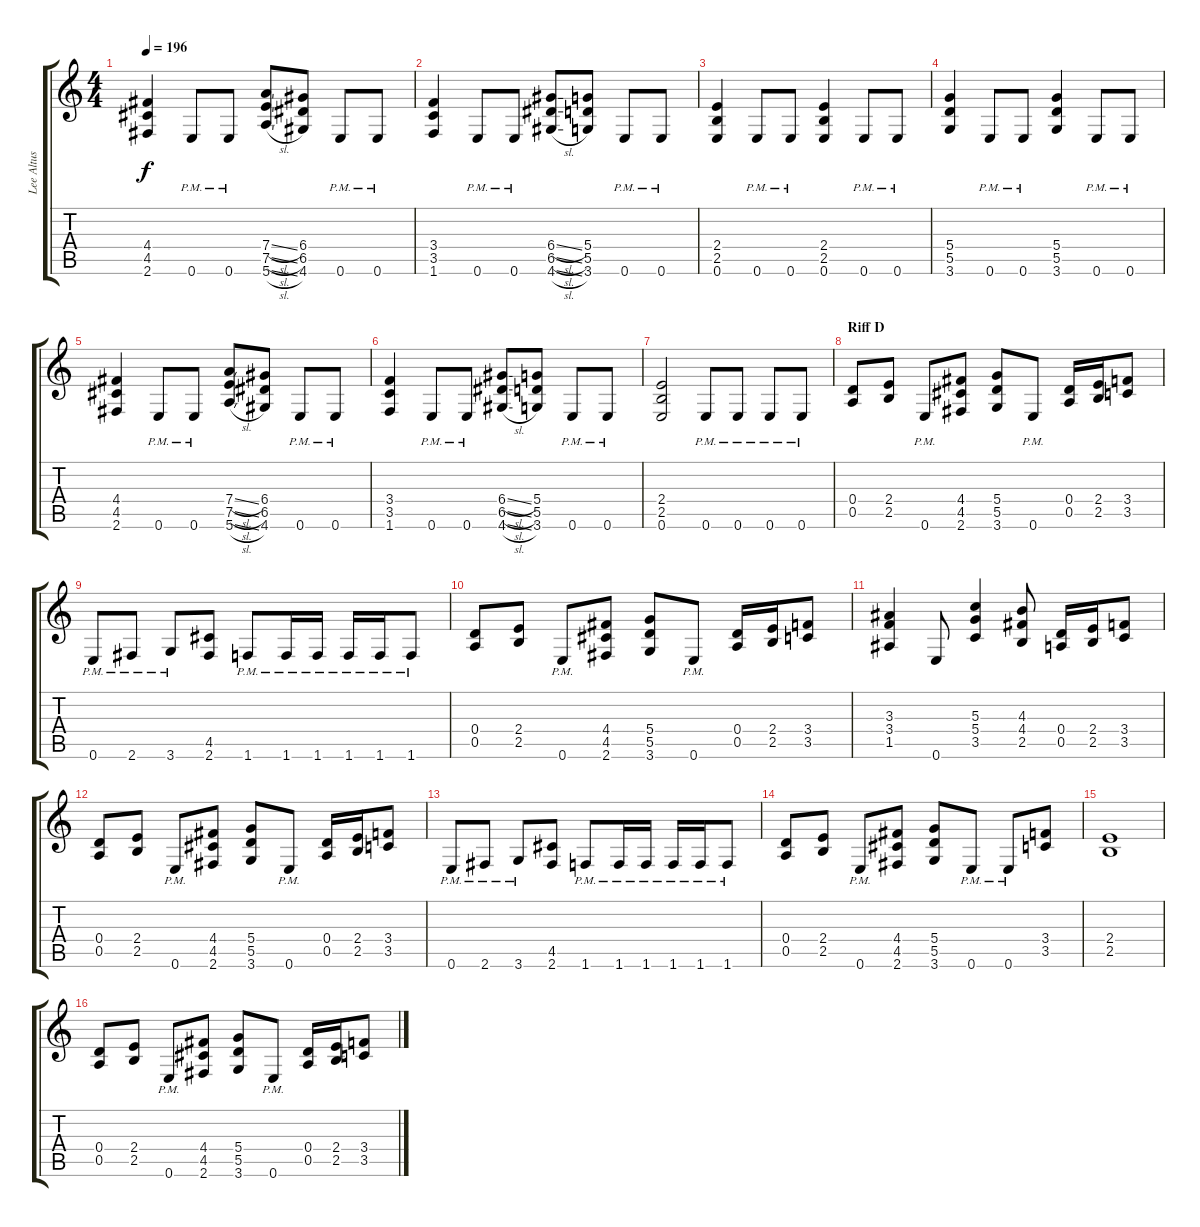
\track ("Lee Altus" "Lee Altus") {instrument distortionguitar}
\staff {score tabs}
\tuning (E4 B3 G3 D3 A2 E2) {hide}
\ts (4 4)
\tempo 196
\clef g2
\ks c
(4.4 4.5 2.6).4{dy f} 0.6{pm}.8 0.6{pm}.8 (7.4{sl} 7.5{sl} 5.6{sl}).8 (6.4 6.5 4.6).8 0.6{pm}.8 0.6{pm}.8 |
(3.4 3.5 1.6).4 0.6{pm}.8 0.6{pm}.8 (6.4{sl} 6.5{sl} 4.6{sl}).8 (5.4 5.5 3.6).8 0.6{pm}.8 0.6{pm}.8 |
(2.4 2.5 0.6).4 0.6{pm}.8 0.6{pm}.8 (2.4 2.5 0.6).4 0.6{pm}.8 0.6{pm}.8 |
(5.4 5.5 3.6).4 0.6{pm}.8 0.6{pm}.8 (5.4 5.5 3.6).4 0.6{pm}.8 0.6{pm}.8 |
(4.4 4.5 2.6).4 0.6{pm}.8 0.6{pm}.8 (7.4{sl} 7.5{sl} 5.6{sl}).8 (6.4 6.5 4.6).8 0.6{pm}.8 0.6{pm}.8 |
(3.4 3.5 1.6).4 0.6{pm}.8 0.6{pm}.8 (6.4{sl} 6.5{sl} 4.6{sl}).8 (5.4 5.5 3.6).8 0.6{pm}.8 0.6{pm}.8 |
(2.4 2.5 0.6).2 0.6{pm}.8 0.6{pm}.8 0.6{pm}.8 0.6{pm}.8 |
\section ("" "Riff D")
(0.4 0.5).8 (2.4 2.5).8 0.6{pm}.8 (4.4 4.5 2.6).8 (5.4 5.5 3.6).8 0.6{pm}.8 (0.4 0.5).16 (2.4 2.5).16 (3.4 3.5).8 |
0.6{pm}.8 2.6{pm}.8 3.6{pm}.8 (4.5 2.6).8 1.6{pm}.8 1.6{pm}.16 1.6{pm}.16 1.6{pm}.16 1.6{pm}.16 1.6{pm}.8 |
(0.4 0.5).8 (2.4 2.5).8 0.6{pm}.8 (4.4 4.5 2.6).8 (5.4 5.5 3.6).8 0.6{pm}.8 (0.4 0.5).16 (2.4 2.5).16 (3.4 3.5).8 |
(3.3 3.4 1.5).4 0.6.8 (5.3 5.4 3.5).4 (4.3 4.4 2.5).8 (0.4 0.5).16 (2.4 2.5).16 (3.4 3.5).8 |
(0.4 0.5).8 (2.4 2.5).8 0.6{pm}.8 (4.4 4.5 2.6).8 (5.4 5.5 3.6).8 0.6{pm}.8 (0.4 0.5).16 (2.4 2.5).16 (3.4 3.5).8 |
0.6{pm}.8 2.6{pm}.8 3.6{pm}.8 (4.5 2.6).8 1.6{pm}.8 1.6{pm}.16 1.6{pm}.16 1.6{pm}.16 1.6{pm}.16 1.6{pm}.8 |
(0.4 0.5).8 (2.4 2.5).8 0.6{pm}.8 (4.4 4.5 2.6).8 (5.4 5.5 3.6).8 0.6{pm}.8 0.6{pm}.8 (3.4 3.5).8 |
(2.4 2.5).1 |
(0.4 0.5).8 (2.4 2.5).8 0.6{pm}.8 (4.4 4.5 2.6).8 (5.4 5.5 3.6).8 0.6{pm}.8 (0.4 0.5).16 (2.4 2.5).16 (3.4 3.5).8
